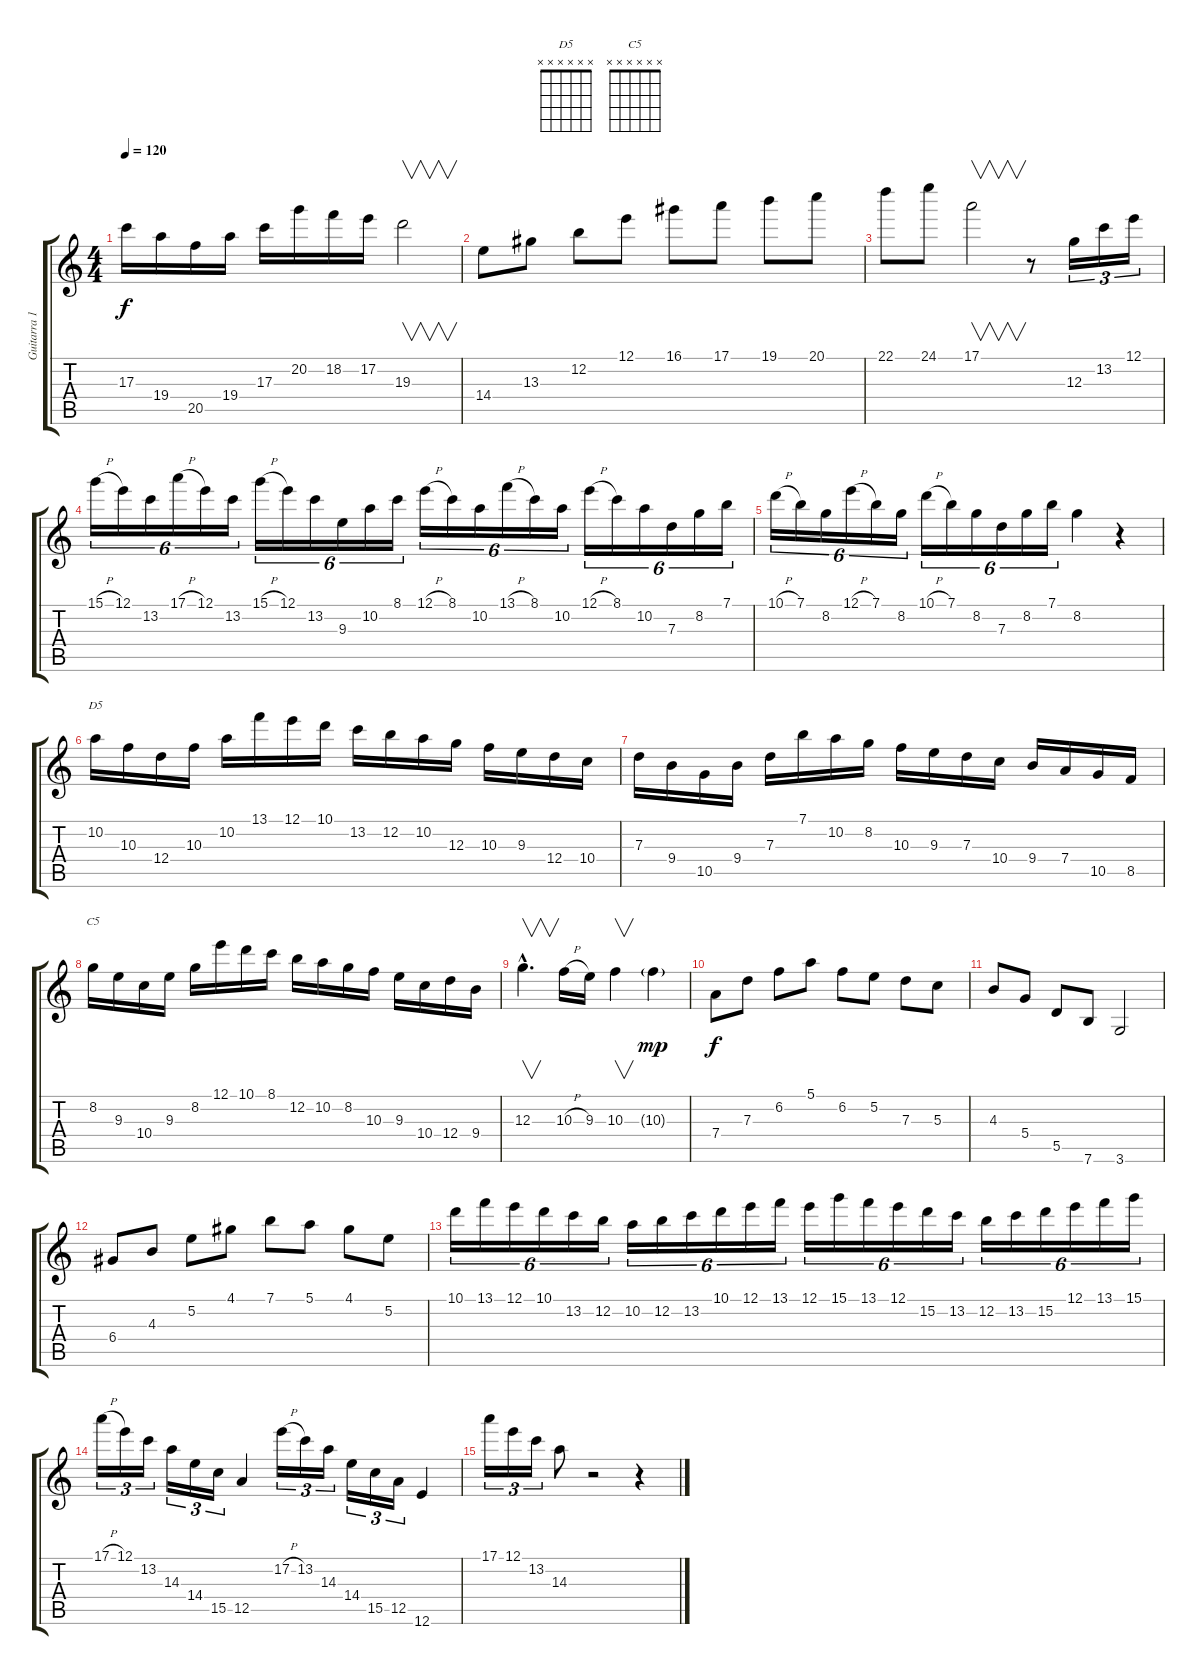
\track ("Guitarra 1" "Guitarra 1") {instrument overdrivenguitar}
\staff {score tabs}
\tuning (E4 B3 G3 D3 A2 E2) {hide}
\chord ("D5" x x x x x x) {firstfret 0}
\chord ("C5" x x x x x x) {firstfret 0}
\ts (4 4)
\tempo 120
\clef g2
\ks c
17.3.16{dy f} 19.4.16 20.5.16 19.4.16 17.3.16 20.2.16 18.2.16 17.2.16 19.3.2{v} |
14.4.8 13.3.8 12.2.8 12.1.8 16.1.8 17.1.8 19.1.8 20.1.8 |
22.1.8 24.1.8 17.1.2{v} r.8 12.3.16{tu (3 2)} 13.2.16{tu (3 2)} 12.1.16{tu (3 2)} |
15.1{h}.16{tu (6 4)} 12.1.16{tu (6 4)} 13.2.16{tu (6 4)} 17.1{h}.16{tu (6 4)} 12.1.16{tu (6 4)} 13.2.16{tu (6 4)} 15.1{h}.16{tu (6 4)} 12.1.16{tu (6 4)} 13.2.16{tu (6 4)} 9.3.16{tu (6 4)} 10.2.16{tu (6 4)} 8.1.16{tu (6 4)} 12.1{h}.16{tu (6 4)} 8.1.16{tu (6 4)} 10.2.16{tu (6 4)} 13.1{h}.16{tu (6 4)} 8.1.16{tu (6 4)} 10.2.16{tu (6 4)} 12.1{h}.16{tu (6 4)} 8.1.16{tu (6 4)} 10.2.16{tu (6 4)} 7.3.16{tu (6 4)} 8.2.16{tu (6 4)} 7.1.16{tu (6 4)} |
10.1{h}.16{tu (6 4)} 7.1.16{tu (6 4)} 8.2.16{tu (6 4)} 12.1{h}.16{tu (6 4)} 7.1.16{tu (6 4)} 8.2.16{tu (6 4)} 10.1{h}.16{tu (6 4)} 7.1.16{tu (6 4)} 8.2.16{tu (6 4)} 7.3.16{tu (6 4)} 8.2.16{tu (6 4)} 7.1.16{tu (6 4)} 8.2.4 r.4 |
10.2.16{ch "D5"} 10.3.16 12.4.16 10.3.16 10.2.16 13.1.16 12.1.16 10.1.16 13.2.16 12.2.16 10.2.16 12.3.16 10.3.16 9.3.16 12.4.16 10.4.16 |
7.3.16 9.4.16 10.5.16 9.4.16 7.3.16 7.1.16 10.2.16 8.2.16 10.3.16 9.3.16 7.3.16 10.4.16 9.4.16 7.4.16 10.5.16 8.5.16 |
8.2.16{ch "C5"} 9.3.16 10.4.16 9.3.16 8.2.16 12.1.16 10.1.16 8.1.16 12.2.16 10.2.16 8.2.16 10.3.16 9.3.16 10.4.16 12.4.16 9.4.16 |
12.3{hac}.4{v d} 10.3{h}.16 9.3.16 10.3.4{v} 10.3{g}.4{dy mp} |
7.4.8{dy f} 7.3.8 6.2.8 5.1.8 6.2.8 5.2.8 7.3.8 5.3.8 |
4.3.8 5.4.8 5.5.8 7.6.8 3.6.2 |
6.4.8 4.3.8 5.2.8 4.1.8 7.1.8 5.1.8 4.1.8 5.2.8 |
10.1.16{tu (6 4)} 13.1.16{tu (6 4)} 12.1.16{tu (6 4)} 10.1.16{tu (6 4)} 13.2.16{tu (6 4)} 12.2.16{tu (6 4)} 10.2.16{tu (6 4)} 12.2.16{tu (6 4)} 13.2.16{tu (6 4)} 10.1.16{tu (6 4)} 12.1.16{tu (6 4)} 13.1.16{tu (6 4)} 12.1.16{tu (6 4)} 15.1.16{tu (6 4)} 13.1.16{tu (6 4)} 12.1.16{tu (6 4)} 15.2.16{tu (6 4)} 13.2.16{tu (6 4)} 12.2.16{tu (6 4)} 13.2.16{tu (6 4)} 15.2.16{tu (6 4)} 12.1.16{tu (6 4)} 13.1.16{tu (6 4)} 15.1.16{tu (6 4)} |
17.1{h}.16{tu (3 2)} 12.1.16{tu (3 2)} 13.2.16{tu (3 2)} 14.3.16{tu (3 2)} 14.4.16{tu (3 2)} 15.5.16{tu (3 2)} 12.5.4 17.2{h}.16{tu (3 2)} 13.2.16{tu (3 2)} 14.3.16{tu (3 2)} 14.4.16{tu (3 2)} 15.5.16{tu (3 2)} 12.5.16{tu (3 2)} 12.6.4 |
17.1.16{tu (3 2)} 12.1.16{tu (3 2)} 13.2.16{tu (3 2)} 14.3.8 r.2 r.4
